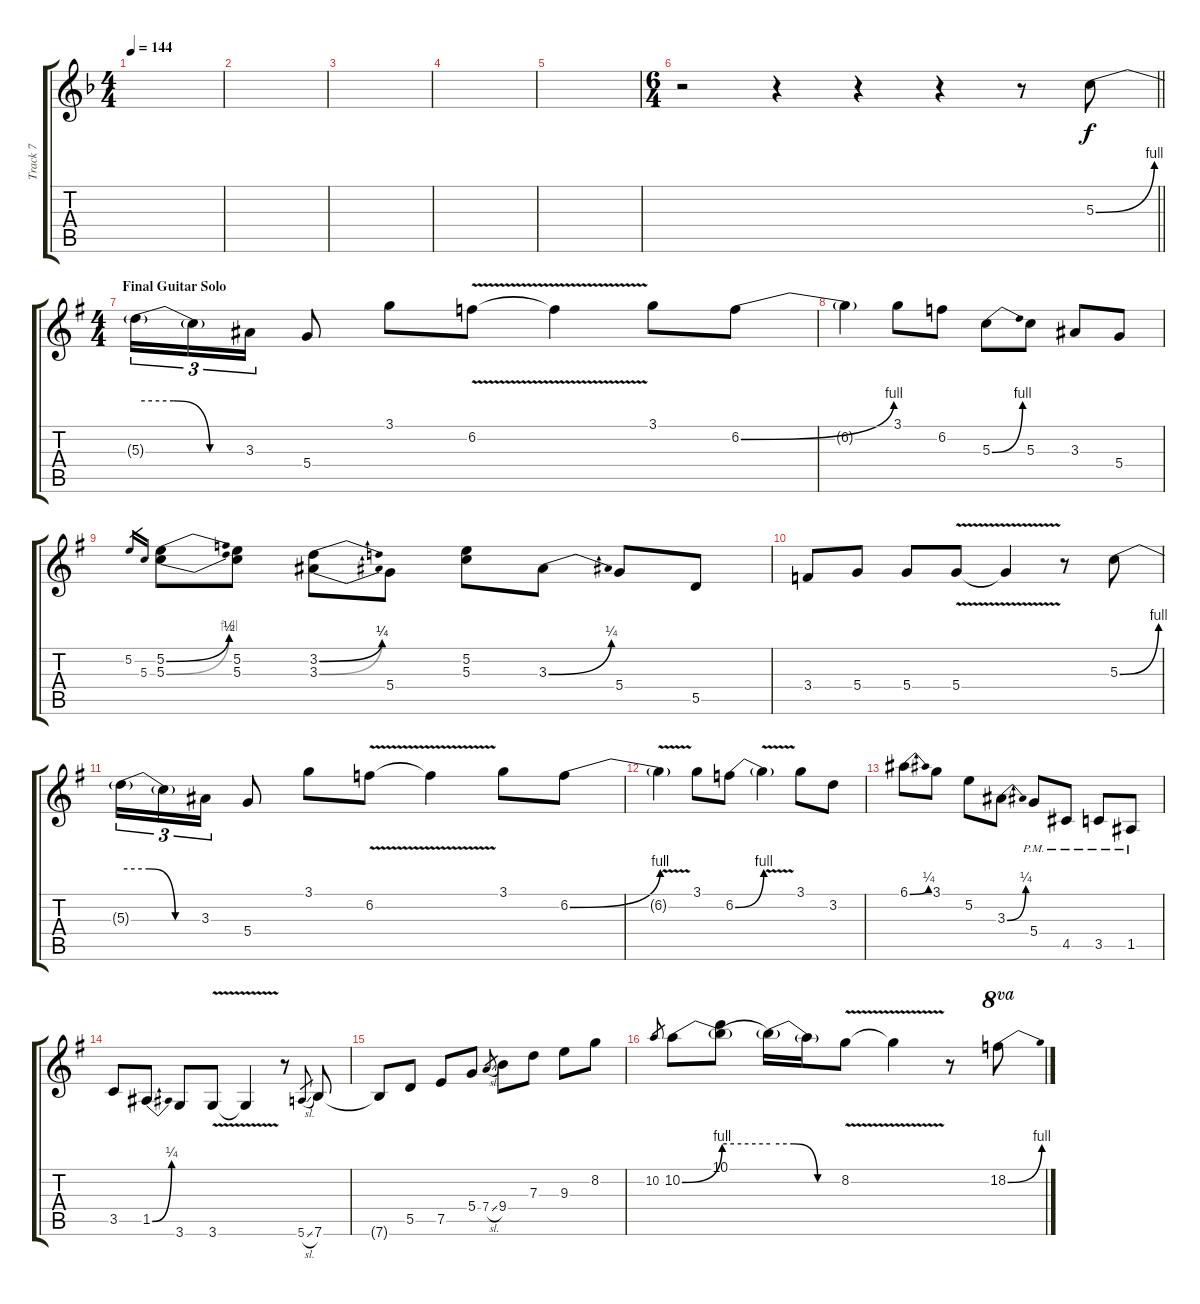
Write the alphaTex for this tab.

\track ("Track 7" "Track 7") {instrument overdrivenguitar}
\staff {score tabs}
\tuning (E4 B3 G3 D3 A2 E2) {hide}
\ts (4 4)
\tempo 144
\clef g2
\ks f
|
|
|
|
|
\ts (6 4)
\barLineRight lightlight
r.2 r.4 r.4 r.4 r.8 5.3{be (bend 0 0 60 4)}.8 |
\ts (4 4)
\section ("" "Final Guitar Solo")
\ks g
5.3{be (custom 0 4 20 4 40 0 60 0) t}.16{tu (3 2)} 5.3{t}.16{tu (3 2)} 3.3.16{tu (3 2)} 5.4.8 3.1.8 6.2{v}.8 6.2{v t}.4 3.1.8 6.2{be (bend 0 0 60 4)}.8 |
6.2{t}.4 3.1.8 6.2.8 5.3{be (bend 0 0 60 4)}.8 5.3.8 3.3.8 5.4.8 |
5.2.16{gr} 5.3.16{gr} (5.2{be (bend 0 0 60 2)} 5.3{be (bend 0 0 60 4)}).8 (5.2 5.3).8 (3.2{be (bend 0 0 60 1)} 3.3{be (bend 0 0 60 1)}).8 5.4.8 (5.2 5.3).8 3.3{be (bend 0 0 60 1)}.8 5.4.8 5.5.8 |
3.4.8 5.4.8 5.4.8 5.4{v}.8 5.4{v t}.4 r.8 5.3{be (bend 0 0 60 4)}.8 |
5.3{be (custom 0 4 20 4 40 0 60 0) t}.16{tu (3 2)} 5.3{t}.16{tu (3 2)} 3.3.16{tu (3 2)} 5.4.8 3.1.8 6.2{v}.8 6.2{v t}.4 3.1.8 6.2{be (bend 0 0 60 4)}.8 |
6.2{v t}.4 3.1.8 6.2{be (bend 0 0 60 4)}.8 6.2{v t}.4 3.1.8 3.2.8 |
6.1{be (bend 0 0 60 1)}.8 3.1.8 5.2.8 3.3{be (bend 0 0 60 1)}.8 5.4{pm}.8 4.5{pm}.8 3.5{pm}.8 1.5{pm}.8 |
3.5.8 1.5{be (bend 0 0 60 1)}.8 3.6.8 3.6{v}.8 3.6{v t}.4 r.8 5.6{sl}.8{gr} 7.6.8 |
7.6{t}.8 5.5.8 7.5.8 5.4.8 7.4{sl}.8{gr} 9.4.8 7.3.8 9.3.8 8.2.8 |
10.2.8{gr} 10.2{be (bend 0 0 60 4)}.8 (10.1 10.2{be (hold 0 4 60 4) t}).8 10.2{be (custom 0 4 20 4 40 0 60 0) t}.16 10.2{t}.16 8.2{v}.8 8.2{v t}.4 r.8 18.2{be (bend 0 0 60 4)}.8{ot 8va}
